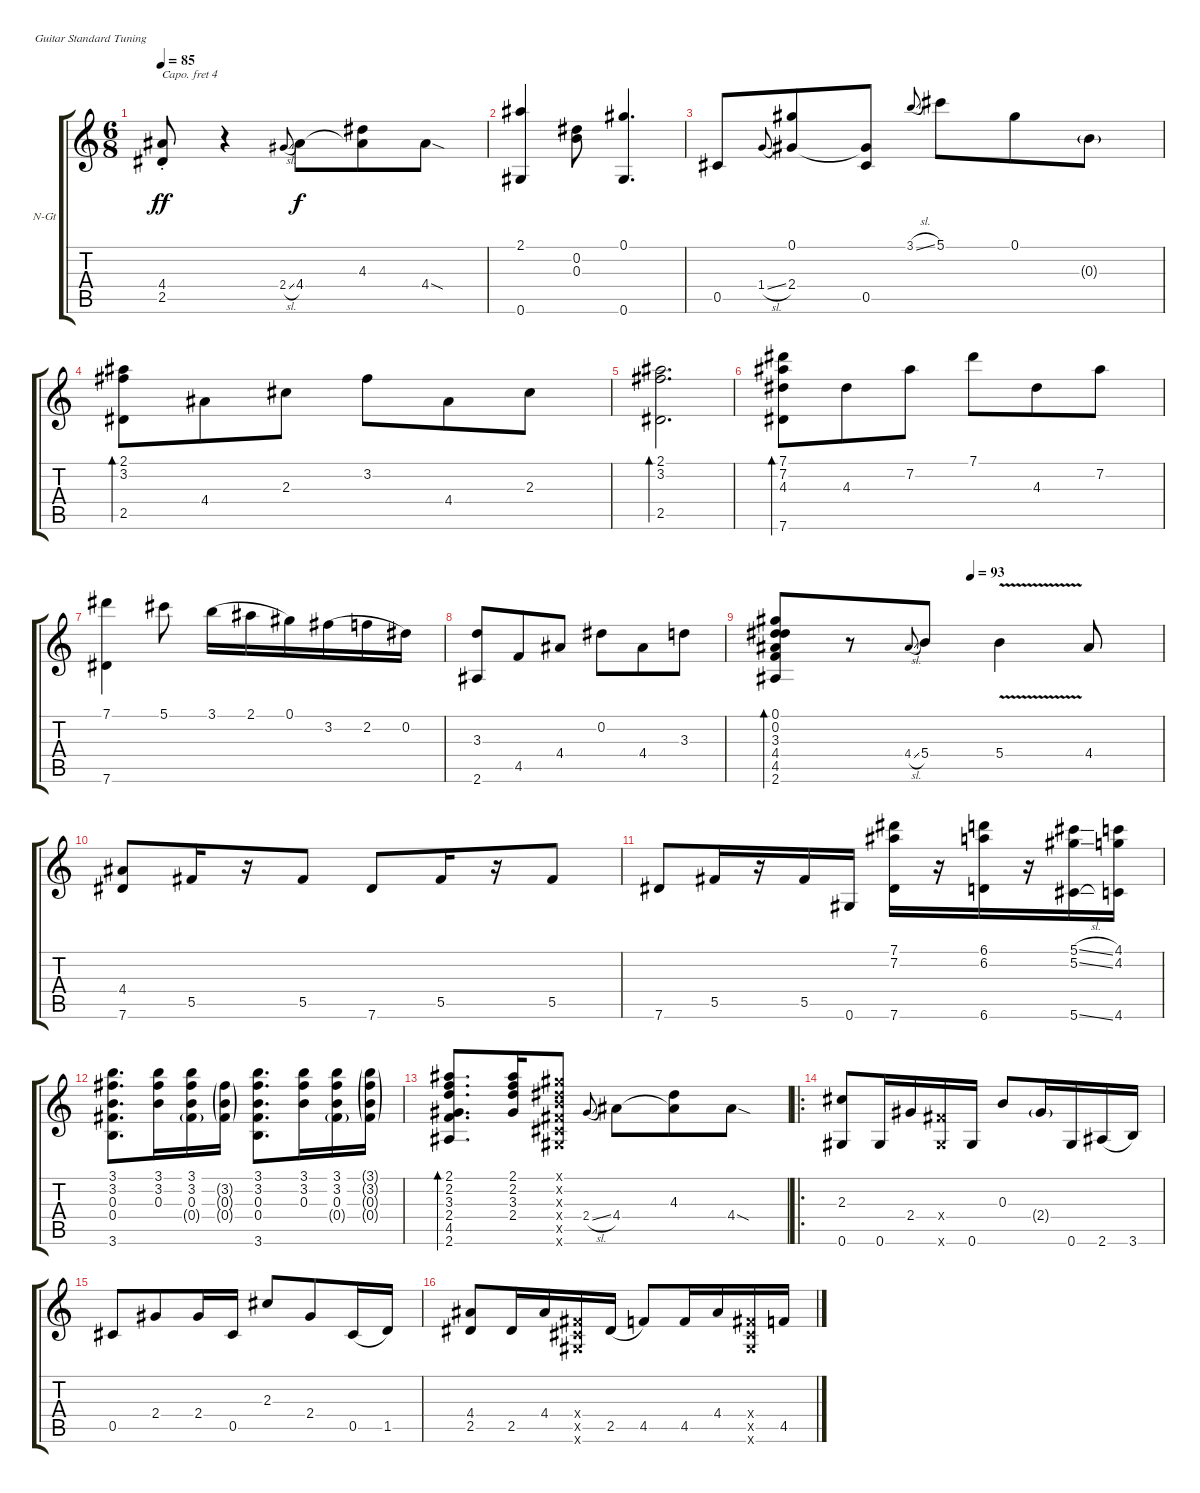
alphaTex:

\defaultSystemsLayout 4
\bracketExtendMode groupsimilarinstruments
\firstSystemTrackNameOrientation horizontal
\otherSystemsTrackNameOrientation horizontal
\track ("Phantom of Opera (Capo. fret 4)" "N-Gt") {instrument acousticguitarnylon}
\staff {score tabs}
\capo 4
\tuning (E4 B3 G3 D3 A2 E2)
\ts (6 8)
\tempo 85
\clef g2
\ks c
(4.4{st} 2.5).8{dy ff} r.4 2.4{sl}.8{gr onbeat} 4.4.8{dy f} (4.4{t} 4.3).8 4.4{sod}.8 |
(2.1 0.6).4 (0.2 0.3).8 (0.1 0.6).4{d} |
0.5.8 1.4{sl}.8{gr onbeat} (2.4 0.1).8 (0.5 2.4{t}).8 3.1{sl}.8{gr onbeat} 5.1.8 0.1.8 0.3{g}.8 |
(2.1 3.2 2.5).8{bd 118} 4.4.8 2.3.8 3.2.8 4.4.8 2.3.8 |
(2.1 3.2 2.5).2{d bd 117} |
(7.1 7.2 4.3 7.6).8{bd 116} 4.3.8 7.2.8 7.1.8 4.3.8 7.2.8 |
(7.1 7.6).4 5.1.8 3.1.16{legatoorigin} 2.1.16{legatoorigin} 0.1.16 3.2.16{legatoorigin} 2.2.16{legatoorigin} 0.2.16 |
(3.3 2.6).8 4.5.8 4.4.8 0.2.8 4.4.8 3.3.8 |
\tempo (93 0.5)
(2.6 4.5 4.4 3.3 0.2 0.1).8{bd 114} r.8 4.4{sl}.8{gr onbeat} 5.4.8 5.4{v}.4 4.4.8 |
(4.4 7.6).8 5.5.16 r.16 5.5.8 7.6.8 5.5.16 r.16 5.5.8 |
7.6.8 5.5.16 r.16 5.5.16 0.6.16 (7.6 7.2 7.1).16 r.16 (6.6 6.2 6.1).16 r.16 (5.1{sl} 5.2{sl} 5.6{sl}).16 (4.6 4.2 4.1).16 |
(3.6 0.4 0.3 3.2 3.1).8{d} (0.3 3.2 3.1).16 (0.4{g} 0.3 3.2 3.1).16 (0.4{g} 0.3{g} 3.2{g}).16 (3.1 3.2 0.3 0.4 3.6).8{d} (0.3 3.2 3.1).16 (3.1 3.2 0.3 0.4{g}).16 (0.4{g} 0.3{g} 3.2{g} 3.1{g}).16 |
(2.6 4.5 2.4 3.3 2.2 2.1).8{d bd 115} (2.1 2.2 3.3 2.4).16 (0.1{x} 0.2{x} 0.3{x} 0.4{x} 0.5{x} 0.6{x}).8 2.4{sl}.8{gr onbeat} 4.4.8 (4.4{t} 4.3).8 4.4{sod}.8 |
\ro
(2.3 0.6).8 0.6.16 2.4.16 (0.4{x} 0.6{x}).16 0.6.16 0.3.8 2.4{g}.16 0.6.16 2.6.16{legatoorigin} 3.6.16 |
0.5.8 2.4.8 2.4.16 0.5.16 2.3.8 2.4.8 0.5.16{legatoorigin} 1.5.16 |
(4.4 2.5).8 2.5.16 4.4.16 (0.4{x} 0.5{x} 0.6{x}).16 2.5.16{legatoorigin} 4.5.8 4.5.16 4.4.16 (0.4{x} 0.5{x} 0.6{x}).16 4.5.16
